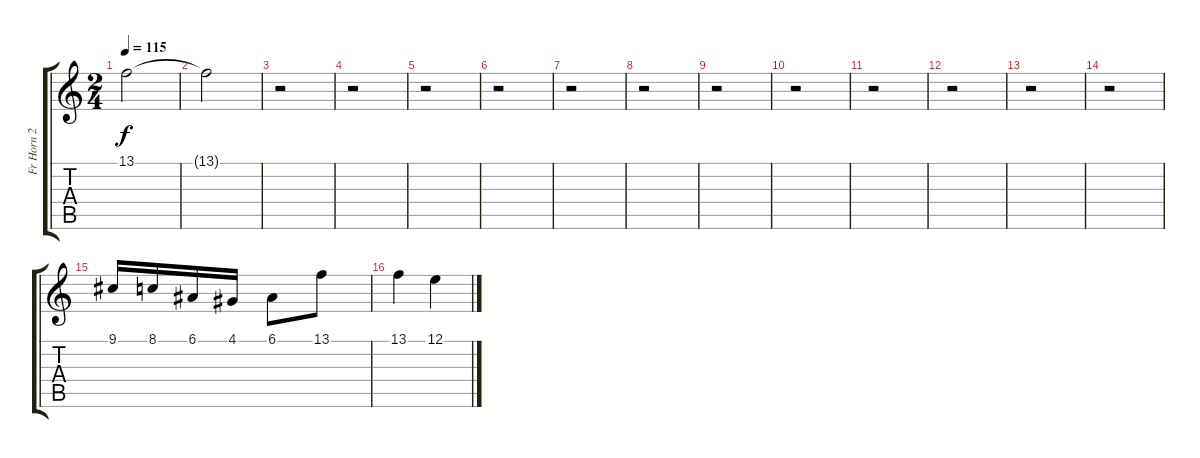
\track ("Fr Horn 2" "Fr Horn 2") {instrument frenchhorn}
\staff {score tabs}
\tuning (E4 B3 G3 D3 A2 E2) {hide}
\ts (2 4)
\tempo 115
\clef g2
\ks c
13.1.2{dy f} |
13.1{t}.2 |
r.2 |
r.2 |
r.2 |
r.2 |
r.2 |
r.2 |
r.2 |
r.2 |
r.2 |
r.2 |
r.2 |
r.2 |
9.1.16 8.1.16 6.1.16 4.1.16 6.1.8 13.1.8 |
13.1.4 12.1.4
